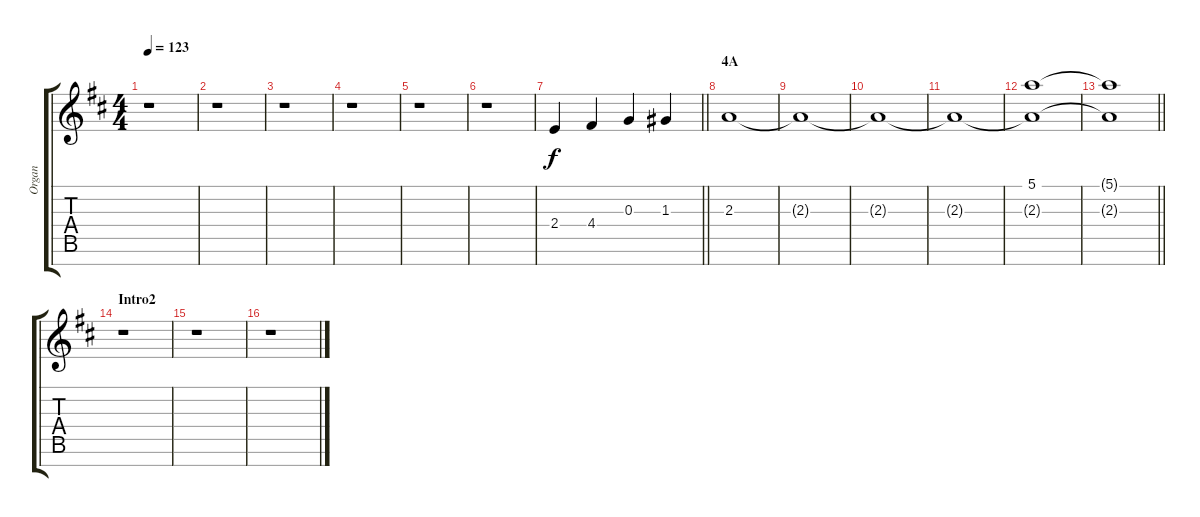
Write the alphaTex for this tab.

\track ("Organ" "Organ") {instrument rockorgan}
\staff {score tabs}
\tuning (E5 B4 G4 D4 A3 E3 B2) {hide}
\ts (4 4)
\tempo 123
\clef g2
\ks d
r.1{dy f} |
r.1 |
r.1 |
r.1 |
r.1 |
r.1 |
\barLineRight lightlight
2.4.4 4.4.4 0.3.4 1.3.4 |
\section ("" "4A")
2.3.1 |
2.3{t}.1 |
2.3{t}.1 |
2.3{t}.1 |
(5.1 2.3{t}).1 |
\barLineRight lightlight
(5.1{t} 2.3{t}).1 |
\section ("" "Intro2")
r.1 |
r.1 |
r.1
